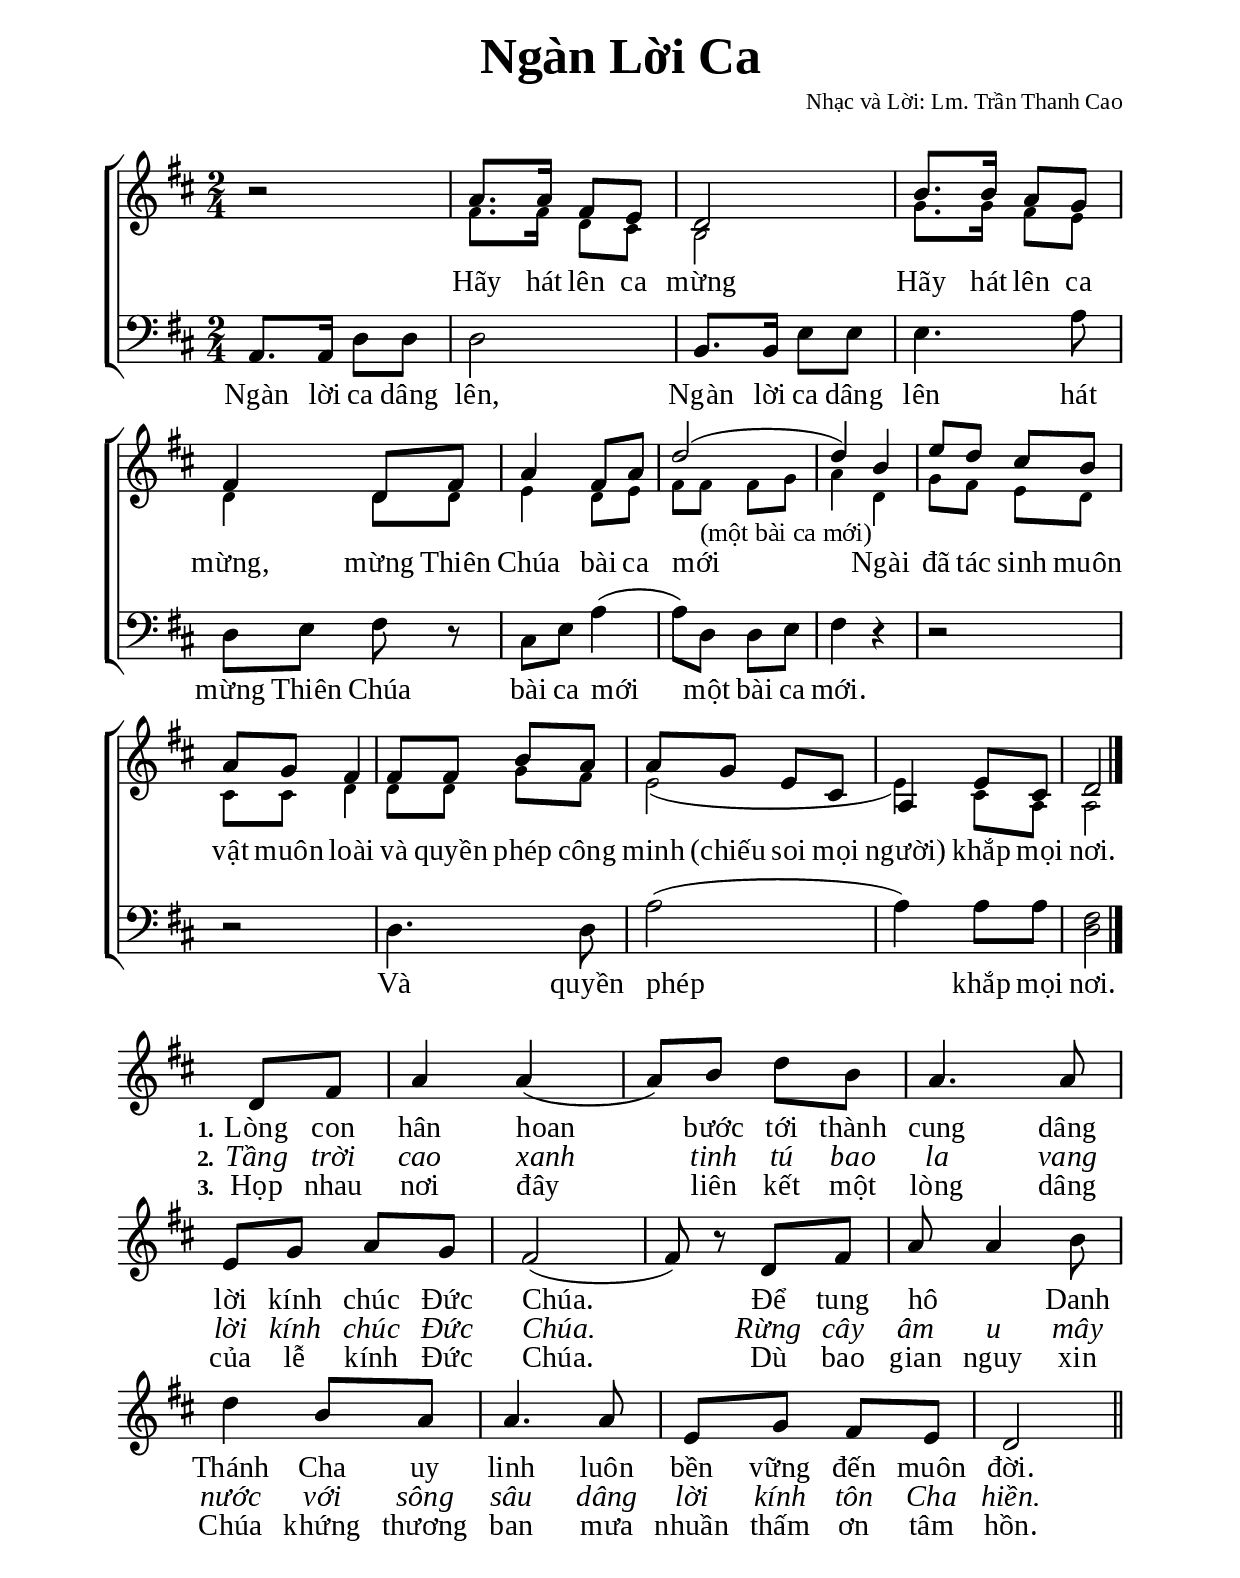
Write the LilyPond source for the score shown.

% Cài đặt chung
\version "2.20.0"
\include "english.ly"

\header {
  title = \markup { \fontsize #3 "Ngàn Lời Ca" }
  composer = "Nhạc và Lời: Lm. Trần Thanh Cao"
  arranger = " "
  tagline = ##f
}

\paper {
  #(set-paper-size "a4")
  top-margin = 15\mm
  bottom-margin = 15\mm
  left-margin = 20\mm
  right-margin = 20\mm
  indent = #0
  #(define fonts
    (make-pango-font-tree
      "Liberation Serif"
      "Liberation Serif"
      "Liberation Serif"
      (/ 20 20)))
  page-count = #1
}

% Nhạc điệp khúc
nhacDiepKhucSop = \relative c'' {
  r2 |
  a8. a16 fs8 e |
  d2 |
  b'8. b16 a8 g |
  fs4 d8 fs |
  a4 fs8 a |
  d2 ( |
  d4) b |
  e8 d cs b |
  a g fs4 |
  fs8 fs b a |
  a g e cs |
  a4 e'8 cs |
  d2 \bar "|."
}

nhacDiepKhucAlto = \relative c' {
  r2 |
  fs8. fs16 d8 cs |
  b2 |
  g'8. g16 fs8 e |
  d4 d8 d |
  e4 d8 e |
  fs8 
  fs _\markup { (một bài ca mới) }
  fs g |
  a4 d, |
  g8 fs e d |
  cs cs d4 |
  d8 d g fs |
  e2 ( |
  e4) cs8 a |
  a2
}

nhacDiepKhucBas = \relative c {
  a8. a16 d8 d |
  d2 |
  b8. b16 e8 e |
  e4. a8 |
  d, e fs r |
  cs e a4 ( |
  a8) d, d e |
  fs4 r |
  r2 |
  r2 |
  d4. d8 |
  a'2 ( |
  a4) a8 a |
  <fs d>2
}

% Nhạc phiên khúc
nhacPhienKhuc = \relative c' {
  \partial 4 d8 fs |
  a4 a ( |
  a8) b d b |
  a4. a8 |
  e g a g |
  fs2 ( |
  fs8) r d fs |
  a8 a4 b8 |
  d4 b8 a |
  a4. a8 |
  e g fs e |
  d2 \bar "||"
}

% Lời điệp khúc
loiDiepKhucSop = \lyricmode {
  Hãy hát lên ca mừng
  Hãy hát lên ca mừng,
  mừng Thiên Chúa bài ca mới
  Ngài đã tác sinh muôn vật muôn loài
  và quyền phép công minh
  (chiếu soi mọi người) khắp mọi nơi.
}

loiDiepKhucBas = \lyricmode {
  Ngàn lời ca dâng lên,
  Ngàn lời ca dâng lên
  hát mừng Thiên Chúa bài ca mới
  một bài ca mới.
  Và quyền phép khắp mọi nơi.
}

% Lời phiên khúc
loiPhienKhucMot = \lyricmode {
  \set stanza = #"1."
  Lòng con hân hoan bước tới thành cung dâng lời kính chúc Đức Chúa.
  Để tung hô _ Danh Thánh Cha uy linh luôn bền vững đến muôn đời.
}

loiPhienKhucHai = \lyricmode {
  \override Lyrics.LyricText.font-shape = #'italic
  \set stanza = #"2."
  Tầng trời cao xanh tinh tú bao la vang lời kính chúc Đức Chúa.
  Rừng cây âm u mây nước với sông sâu dâng lời kính tôn Cha hiền.
}

loiPhienKhucBa = \lyricmode {
  \set stanza = #"3."
  Họp nhau nơi đây liên kết một lòng dâng của lễ kính Đức Chúa.
  Dù bao gian nguy xin Chúa khứng thương ban mưa nhuần thấm ơn tâm hồn.
}

% Dàn trang
\score {
  \new ChoirStaff <<
    \new Staff \with {
        \consists "Merge_rests_engraver"
        \magnifyStaff #(magstep +1)
      }
      <<
        \clef "treble"
        \new Voice = beSop {
          \voiceOne \key d \major \time 2/4 \nhacDiepKhucSop
        }
        \new Voice = beAlto {
          \override NoteHead.font-size = #-2
          \voiceTwo \key d \major \time 2/4 \nhacDiepKhucAlto
        }
        \new Lyrics \lyricsto beSop \loiDiepKhucSop
    >>
    \new Staff \with {
        \consists "Merge_rests_engraver"
        \magnifyStaff #(magstep +1)
      }
      <<
        \clef "bass"
        \new Voice = beBas {
          \key d \major \time 2/4 \nhacDiepKhucBas
        }
        \new Lyrics \lyricsto beBas \loiDiepKhucBas
    >>
  >>
  \layout {
    \override Lyrics.LyricText.font-size = #+2.5
    \override Lyrics.LyricSpace.minimum-distance = #0.5
    \override Score.BarNumber.break-visibility = ##(#f #f #f)
  }
}

\score {
  \new ChoirStaff <<
    \new Staff = phienKhuc \with {
        \magnifyStaff #(magstep +1)
      }
      <<
      \new Voice = beSop {
        \key d \major \time 2/4 \nhacPhienKhuc
      }
    >>
    \new Lyrics \lyricsto beSop \loiPhienKhucMot
    \new Lyrics \lyricsto beSop \loiPhienKhucHai
    \new Lyrics \lyricsto beSop \loiPhienKhucBa
  >>
  \layout {
    \override Staff.TimeSignature.transparent = ##t
    \override Lyrics.LyricText.font-size = #+2.5
    \override Lyrics.LyricSpace.minimum-distance = #2.0
    \override Score.BarNumber.break-visibility = ##(#f #f #f)
  } 
}
